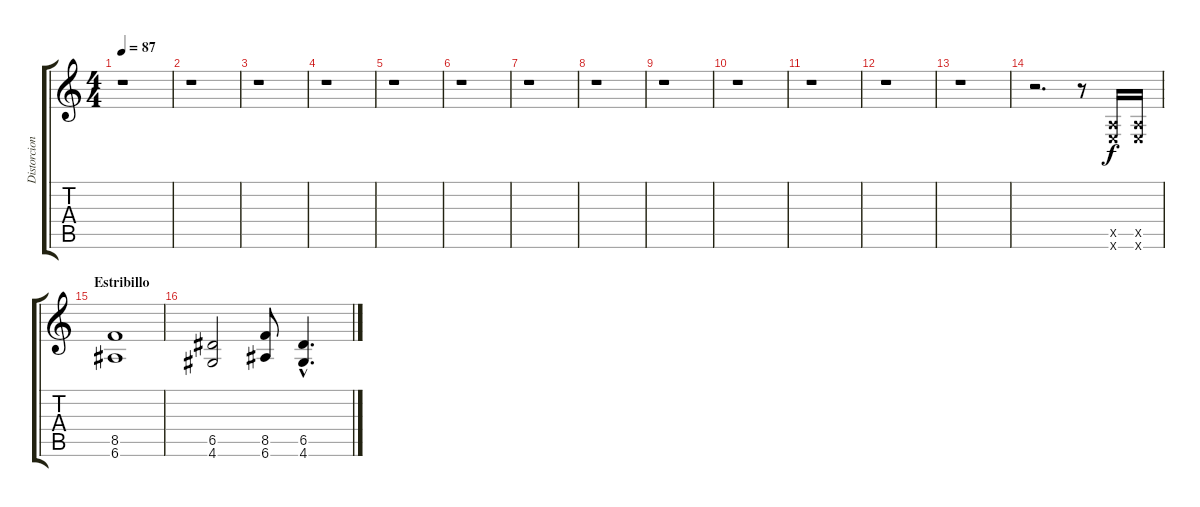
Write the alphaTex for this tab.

\track ("Distorcion I" "Distorcion") {instrument distortionguitar}
\staff {score tabs}
\tuning (E4 B3 G3 D3 A2 E2) {hide}
\ts (4 4)
\tempo 87
\clef g2
\ks c
r.1{dy f} |
r.1 |
r.1 |
r.1 |
r.1 |
r.1 |
r.1 |
r.1 |
r.1 |
r.1 |
r.1 |
r.1 |
r.1 |
r.2{d} r.8 (0.5{x} 0.6{x}).16 (0.5{x} 0.6{x}).16 |
\section ("" "Estribillo")
(8.5 6.6).1 |
(6.5 4.6).2 (8.5 6.6).8 (6.5{hac} 4.6{hac}).4{d}
